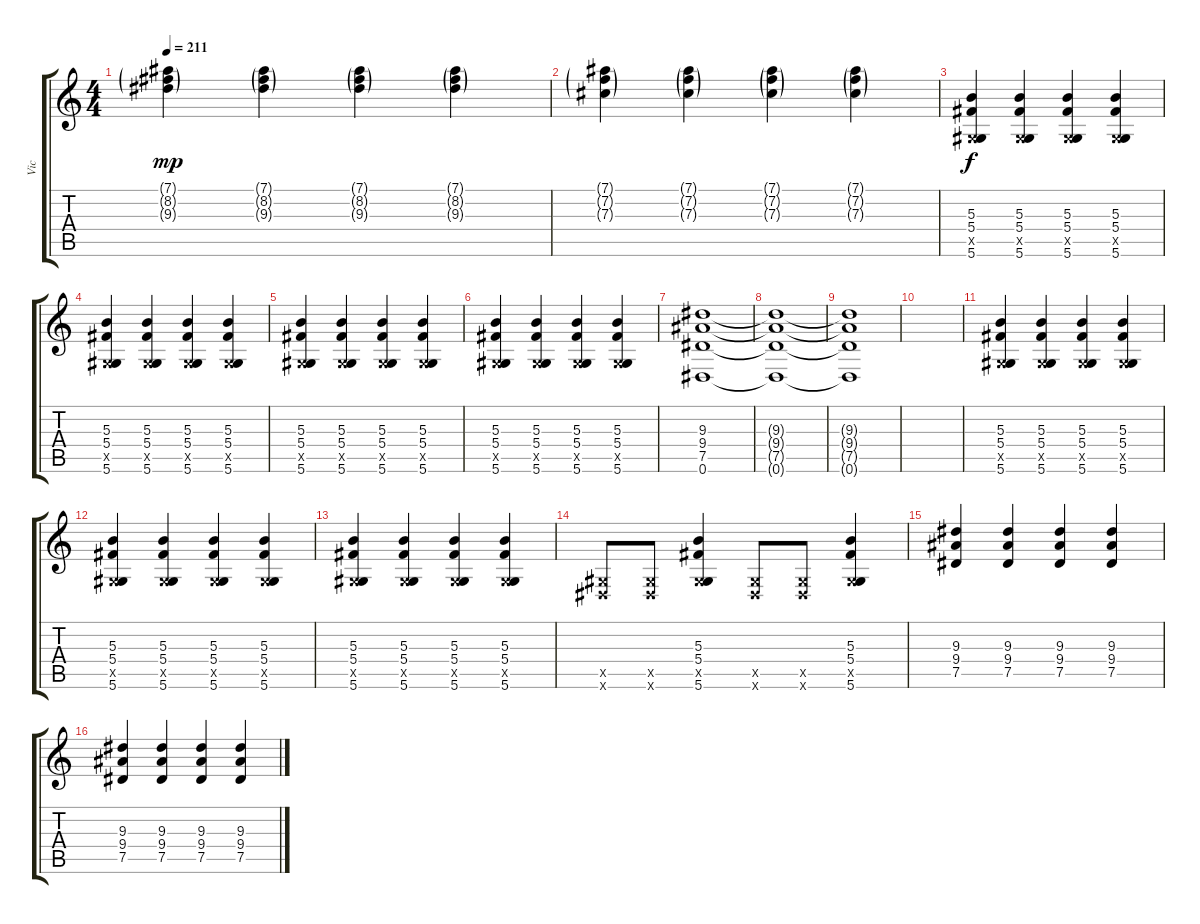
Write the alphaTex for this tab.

\track ("Vic " "Vic ") {instrument distortionguitar}
\staff {score tabs}
\tuning (Eb4 Bb3 Gb3 Db3 Ab2 Eb2) {hide}
\ts (4 4)
\tempo 211
\clef g2
\ks c
(7.1{g} 8.2{g} 9.3{g}).4{dy mp} (7.1{g} 8.2{g} 9.3{g}).4 (7.1{g} 8.2{g} 9.3{g}).4 (7.1{g} 8.2{g} 9.3{g}).4 |
(7.1{g} 7.2{g} 7.3{g}).4 (7.1{g} 7.2{g} 7.3{g}).4 (7.1{g} 7.2{g} 7.3{g}).4 (7.1{g} 7.2{g} 7.3{g}).4 |
(5.3 5.4 0.5{x} 5.6).4{dy f} (5.3 5.4 0.5{x} 5.6).4 (5.3 5.4 0.5{x} 5.6).4 (5.3 5.4 0.5{x} 5.6).4 |
(5.3 5.4 0.5{x} 5.6).4 (5.3 5.4 0.5{x} 5.6).4 (5.3 5.4 0.5{x} 5.6).4 (5.3 5.4 0.5{x} 5.6).4 |
(5.3 5.4 0.5{x} 5.6).4 (5.3 5.4 0.5{x} 5.6).4 (5.3 5.4 0.5{x} 5.6).4 (5.3 5.4 0.5{x} 5.6).4 |
(5.3 5.4 0.5{x} 5.6).4 (5.3 5.4 0.5{x} 5.6).4 (5.3 5.4 0.5{x} 5.6).4 (5.3 5.4 0.5{x} 5.6).4 |
(9.3 9.4 7.5 0.6).1 |
(9.3{t} 9.4{t} 7.5{t} 0.6{t}).1 |
(9.3{t} 9.4{t} 7.5{t} 0.6{t}).1 |
|
(5.3 5.4 0.5{x} 5.6).4 (5.3 5.4 0.5{x} 5.6).4 (5.3 5.4 0.5{x} 5.6).4 (5.3 5.4 0.5{x} 5.6).4 |
(5.3 5.4 0.5{x} 5.6).4 (5.3 5.4 0.5{x} 5.6).4 (5.3 5.4 0.5{x} 5.6).4 (5.3 5.4 0.5{x} 5.6).4 |
(5.3 5.4 0.5{x} 5.6).4 (5.3 5.4 0.5{x} 5.6).4 (5.3 5.4 0.5{x} 5.6).4 (5.3 5.4 0.5{x} 5.6).4 |
(0.5{x} 0.6{x}).8 (0.5{x} 0.6{x}).8 (5.3 5.4 0.5{x} 5.6).4 (0.5{x} 0.6{x}).8 (0.5{x} 0.6{x}).8 (5.3 5.4 0.5{x} 5.6).4 |
(9.3 9.4 7.5).4 (9.3 9.4 7.5).4 (9.3 9.4 7.5).4 (9.3 9.4 7.5).4 |
(9.3 9.4 7.5).4 (9.3 9.4 7.5).4 (9.3 9.4 7.5).4 (9.3 9.4 7.5).4
